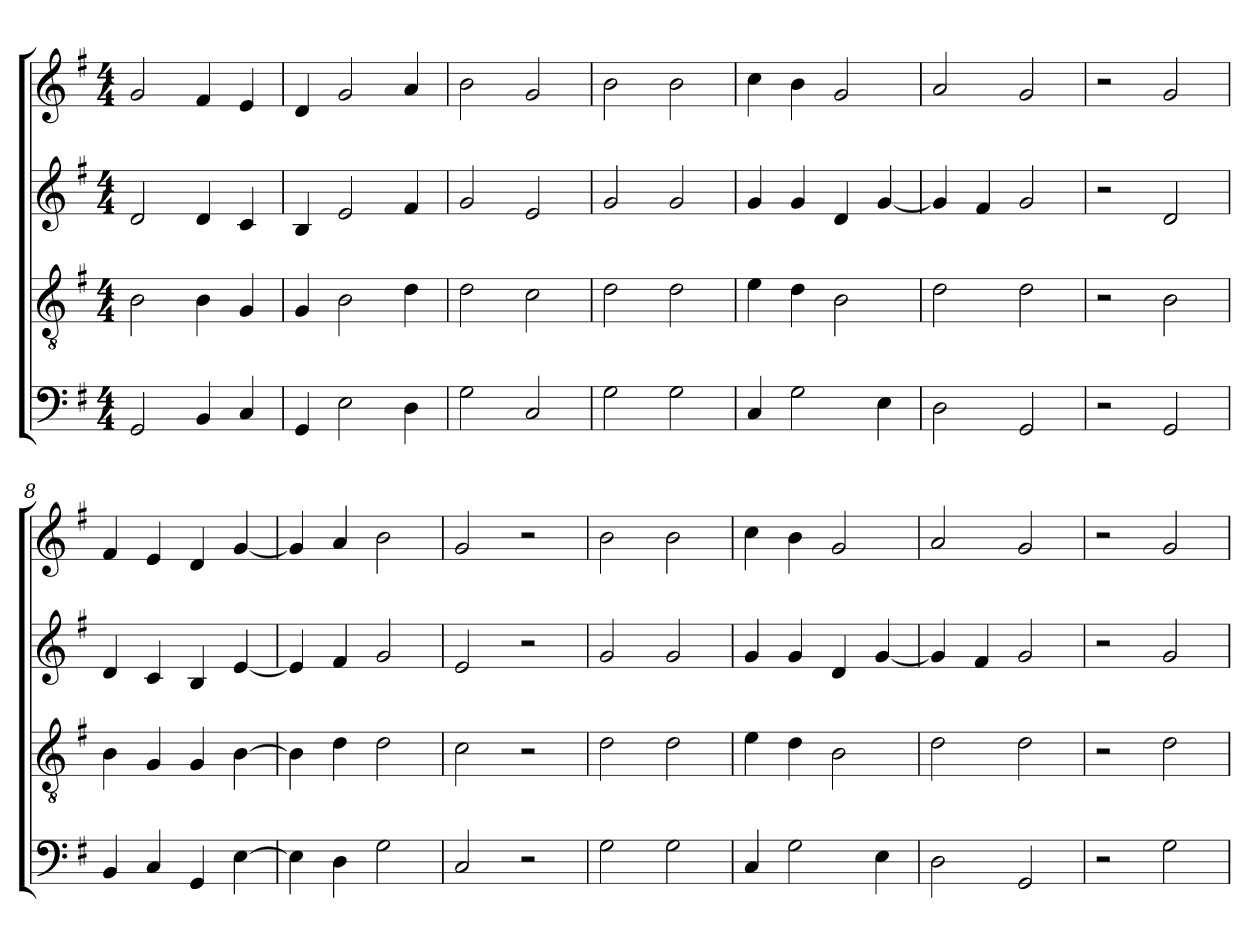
**kern	**kern	**kern	**kern
*part4	*part3	*part2	*part1
*staff4	*staff3	*staff2	*staff1
*clefF4	*clefGv2	*clefG2	*clefG2
*k[f#]	*k[f#]	*k[f#]	*k[f#]
*M4/4	*M4/4	*M4/4	*M4/4
=1	=1	=1	=1
2GG	2B	2d	2g
4BB	4B	4d	4f#
4C	4G	4c	4e
=2	=2	=2	=2
4GG	4G	4B	4d
2E	2B	2e	2g
4D	4d	4f#	4a
=3	=3	=3	=3
2G	2d	2g	2b
2C	2c	2e	2g
=4	=4	=4	=4
2G	2d	2g	2b
2G	2d	2g	2b
=5	=5	=5	=5
4C	4e	4g	4cc
2G	4d	4g	4b
.	2B	4d	2g
4E	.	[4g	.
=6	=6	=6	=6
2D	2d	4g]	2a
.	.	4f#	.
2GG	2d	2g	2g
=7	=7	=7	=7
2r	2r	2r	2r
2GG	2B	2d	2g
=8	=8	=8	=8
4BB	4B	4d	4f#
4C	4G	4c	4e
4GG	4G	4B	4d
[4E	[4B	[4e	[4g
=9	=9	=9	=9
4E]	4B]	4e]	4g]
4D	4d	4f#	4a
2G	2d	2g	2b
=10	=10	=10	=10
2C	2c	2e	2g
2r	2r	2r	2r
=11	=11	=11	=11
2G	2d	2g	2b
2G	2d	2g	2b
=12	=12	=12	=12
4C	4e	4g	4cc
2G	4d	4g	4b
.	2B	4d	2g
4E	.	[4g	.
=13	=13	=13	=13
2D	2d	4g]	2a
.	.	4f#	.
2GG	2d	2g	2g
=14	=14	=14	=14
2r	2r	2r	2r
2G	2d	2g	2g
=	=	=	=
*-	*-	*-	*-
